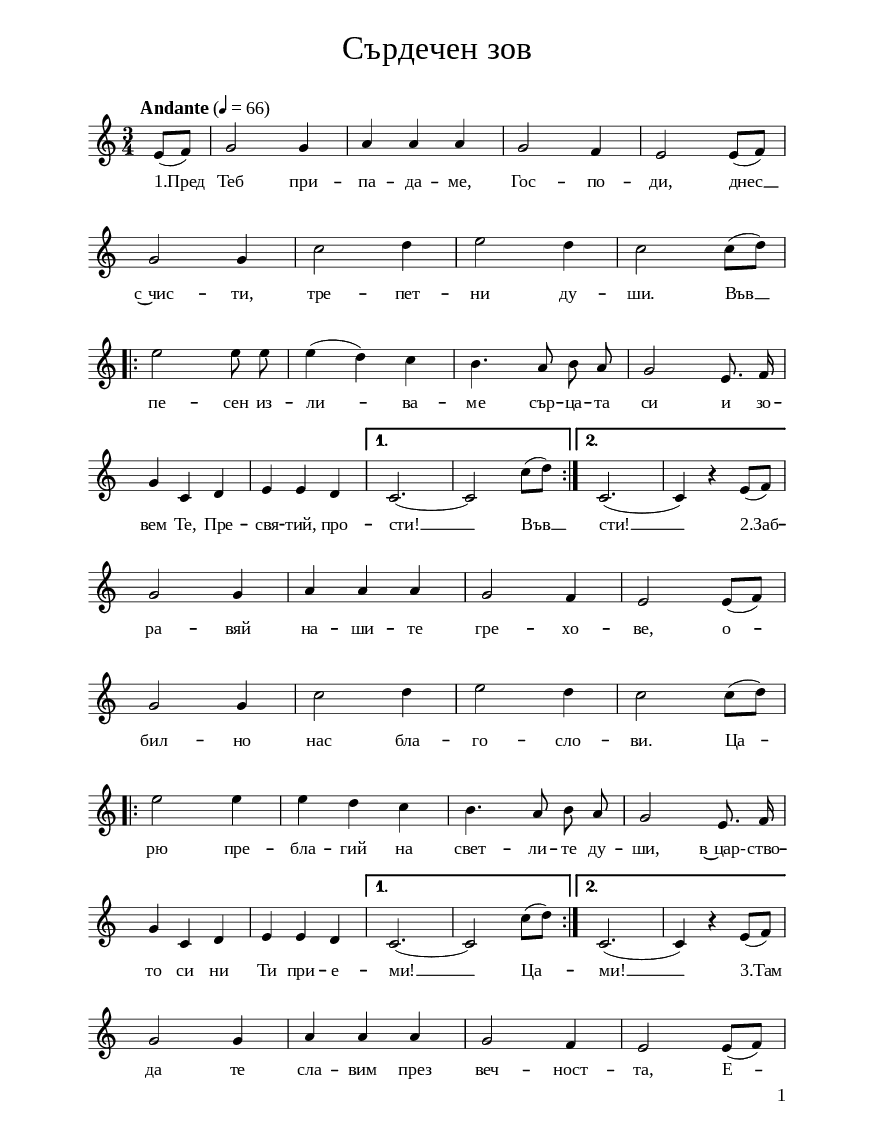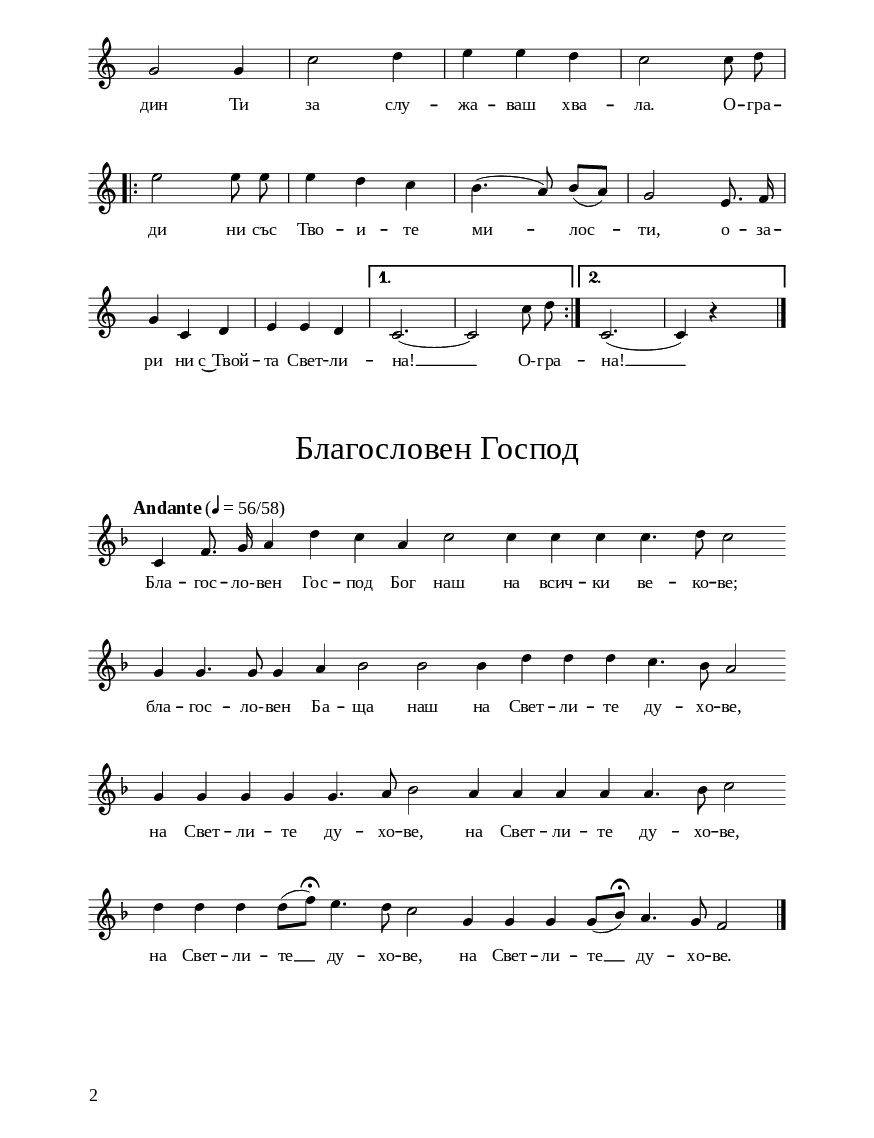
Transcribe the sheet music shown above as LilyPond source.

\version "2.24.2"

% include paper part and global functions
\include "include/globals.ily"

\bookpart {
  \label #'ref039
  \tocItem \markup "Сърдечен зов"
  \include "include/bookpart-paper.ily"
  \score {
    \include "include/score-layout.ily"

    \new Voice \absolute {
      \clef treble
      \key c \major
      \time 3/4
      \tempoFunc "Andante" 4 "66"
      \autoBeamOff
      \partial 4
      e'8 ([f'8]) |  g'2 g'4 |  a'4 a' a' | g'2 f'4 | e'2 e'8 ([ f' ]) | \break

      g'2 g'4 | c''2 d''4 | e''2 d''4 | c''2 c''8 ( [d''8]) | \break

      \repeat volta 2 {
        e''2 e''8 e'' | e''4 ( d'' ) c'' | b'4. a'8   b' a' | g'2 e'8. f'16 | \break
        g'4 c' d' | e' e' d' |
      }
      \alternative {
        { c'2. ~| c'2  \slurSolid c''8 ( [ d'' ] ) |  }

        { c'2.  ( | c'4 ) r4 e'8 ([f'8 ])| \break }
      }

      g'2 g'4 |  a'4 a' a' | g'2 f'4 | e'2 e'8 ([ f' ]) | \break

      g'2 g'4 | c''2 d''4 | e''2 d''4 | c''2 c''8 ( [d''8]) | \break

      \repeat volta 2 {
        e''2 e''4 | e''4 d'' c'' | b'4. a'8  b' a' | g'2 e'8. f'16 | \break
        g'4 c' d' | e' e' d' |
      }

      \alternative {
        { c'2. ~| c'2  c''8 ( [ d'' ] ) |  }
        { c'2. ( | c'4 ) r4 e'8 ([f'8 ])| \break }
      }

      g'2 g'4 |  a'4 a' a' | g'2 f'4 | e'2 e'8 ([ f' ]) | \break

      g'2 g'4 | c''2 d''4 | e''4 e''4 d''4 | c''2 c''8 d''8 | \break

      \repeat volta 2 {
        e''2 e''8  e'' | e''4  d'' c'' | b'4. ( a'8 )  b' ([a']) | g'2 e'8. f'16 | \break
        g'4 c' d' | e' e' d' |
      }
      \alternative {
        { c'2. ~| c'2 c''8  d''   |   }
        { c'2. ( | c'4 ) r4 s4 \bar "|."  | \break }
      }

    }

    \addlyrics {
      "1.Пред" Теб при -- па -- да -- ме, Гос -- по -- ди, днес __
      с~чис -- ти, тре -- пет -- ни  ду -- ши. Във __
      пе -- сен из -- ли --  ва -- ме  сър -- ца -- та си и зо --
      вем Те, Пре -- свя -- тий, про -- сти! __ Във __ сти! __

      "2.Заб" -- ра -- вяй на -- ши -- те гре -- хо -- ве, о --
      бил -- но нас бла -- го -- сло -- ви. Ца --
      рю пре -- бла -- гий на свет -- ли -- те ду -- ши, "в~цар-" -- ство --
      то си ни Ти при -- е -- ми! __ Ца -- ми! __

      "3.Там" да те сла -- вим през веч -- ност -- та, E --
      дин Ти за слу -- жа -- ваш хва -- ла. О -- гра --
      ди ни със Тво -- и -- те ми -- лос -- ти, о -- за --
      ри ни с~Твой -- та Свет -- ли -- на! __ "О-" -- гра -- на! __
    }

    \header {
      title = \titleFunc "Сърдечен зов" "Sărdečen zov"
    }

    \midi{}

  } % score

  \label #'ref040
  \tocItem \markup "Благословен Господ"
  \include "include/bookpart-paper.ily"
  \score {
    \include "include/score-layout.ily"

    \new Voice \absolute {
      \clef treble
      \omit Score.TimeSignature
      \cadenzaOn % allows custom bar lines
      \key f \major
      \tempoFunc "Andante" 4 "56/58"
      \override Staff.BarLine.gap = 0.5
      \autoBeamOff
      c'4 f'8. g'16 a'4 d'' c'' a' c''2  c''4 c'' c'' c''4. d''8 c''2  \break
      g'4 g'4. g'8 g'4 a' bes'2 bes' bes'4 d'' d'' d'' c''4. bes'8 a'2  \break
      g'4 g' g' g' g'4. a'8 bes'2 a'4 a' a' a' a'4. bes'8 c''2 \break
      d''4 d'' d'' d''8 ([f'']) \fermata e''4. d''8 c''2 g'4 g' g' g'8 ([ bes' ]) \fermata a'4. g'8 f'2 \bar "|."
    }
    \addlyrics {
      Бла -- гос --
      "ло-" -- вен Гос -- под Бог наш на всич -- ки ве
      -- ко -- ве; бла -- гос -- "ло-" -- вен Ба -- ща наш
      на Свет -- ли -- те ду -- хо -- ве, на Свет --
      ли -- те ду -- хо -- ве, на Свет -- ли -- те ду
      -- хо -- ве, на Свет -- ли -- те __ ду -- хо -- ве,
      на Свет -- ли -- те __ ду -- хо -- ве.}

      \header {
        title = \titleFunc "Благословен Господ" "Blagosloven Gospod"
      }

      \midi{}

    } % score




  } % bookpart
